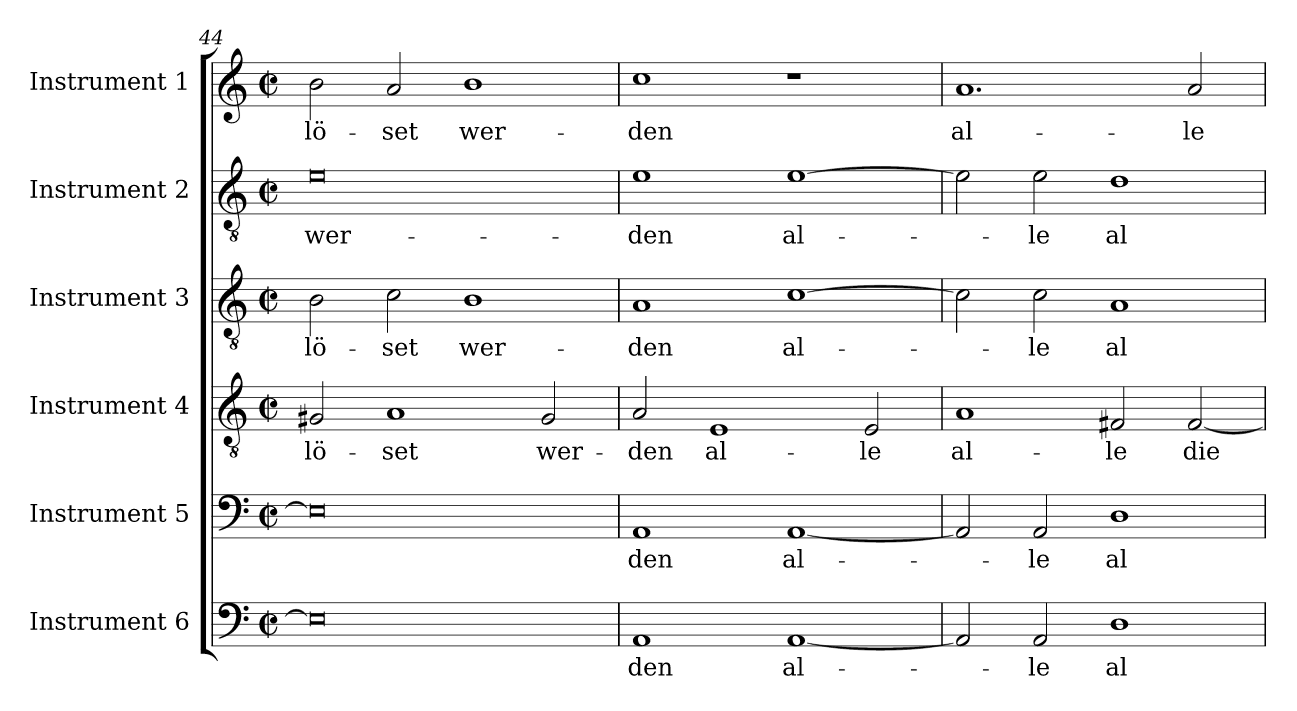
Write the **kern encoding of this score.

**kern	**text	**kern	**text	**kern	**text	**kern	**text	**kern	**text	**kern	**text
*part6	*part6	*part5	*part5	*part4	*part4	*part3	*part3	*part2	*part2	*part1	*part1
*staff6	*staff6	*staff5	*staff5	*staff4	*staff4	*staff3	*staff3	*staff2	*staff2	*staff1	*staff1
*I"Instrument 6	*	*I"Instrument 5	*	*I"Instrument 4	*	*I"Instrument 3	*	*I"Instrument 2	*	*I"Instrument 1	*
*clefF4	*	*clefF4	*	*clefGv2	*	*clefGv2	*	*clefGv2	*	*clefG2	*
*M2/2	*	*M2/2	*	*M2/2	*	*M2/2	*	*M2/2	*	*M2/2	*
*met(c|)	*	*met(c|)	*	*met(c|)	*	*met(c|)	*	*met(c|)	*	*met(c|)	*
=44	=44	=44	=44	=44	=44	=44	=44	=44	=44	=44	=44
!	!	!	!	!	!LO:LY:b:cj	!	!LO:LY:b:cj	!	!LO:LY:b:cj	!	!LO:LY:b:cj
0E]	.	0E]	.	2G#X/	-lö-	2B\	-lö-	0e	wer-	2b\	-lö-
!	!	!	!	!	!LO:LY:b:cj	!	!LO:LY:b:cj	!	!	!	!LO:LY:b:cj
.	.	.	.	1A	-set	2c\	-set	.	.	2a/	-set
!	!	!	!	!	!	!	!LO:LY:b:cj	!	!	!	!LO:LY:b:cj
.	.	.	.	.	.	1B	wer-	.	.	1b	wer-
!	!	!	!	!	!LO:LY:b:cj	!	!	!	!	!	!
.	.	.	.	2G#/	wer-	.	.	.	.	.	.
=45	=45	=45	=45	=45	=45	=45	=45	=45	=45	=45	=45
!	!LO:LY:a:cj	!	!LO:LY:b:cj	!	!LO:LY:b:cj	!	!LO:LY:b:cj	!	!LO:LY:b:cj	!	!LO:LY:b:cj
1AA	-den	1AA	-den	2A/	-den	1A	-den	1e	-den	1cc	-den
!	!	!	!	!	!LO:LY:b:cj	!	!	!	!	!	!
.	.	.	.	1E	al-	.	.	.	.	.	.
!	!LO:LY:a:cj	!	!LO:LY:b:cj	!	!	!	!LO:LY:b:cj	!	!LO:LY:b:cj	!	!
[<1AA	al-	[<1AA	al-	.	.	[>1c	al-	[>1e	al-	1r	.
!	!	!	!	!	!LO:LY:b:cj	!	!	!	!	!	!
.	.	.	.	2E/	-le	.	.	.	.	.	.
=46	=46	=46	=46	=46	=46	=46	=46	=46	=46	=46	=46
!	!	!	!	!	!LO:LY:b:cj	!	!	!	!	!	!LO:LY:b:cj
2AA/]	.	2AA/]	.	1A	al-	2c\]	.	2e\]	.	1.a	al-
!	!LO:LY:a:cj	!	!LO:LY:b:cj	!	!	!	!LO:LY:b:cj	!	!LO:LY:b:cj	!	!
2AA/	-le	2AA/	-le	.	.	2c\	-le	2e\	-le	.	.
!	!LO:LY:a:cj	!	!LO:LY:b:cj	!	!LO:LY:b:cj	!	!LO:LY:b:cj	!	!LO:LY:b:cj	!	!
1D	al-	1D	al-	2F#X/	-le	1A	al-	1d	al-	.	.
!	!	!	!	!	!LO:LY:b:cj	!	!	!	!	!	!LO:LY:b:cj
.	.	.	.	[>2F#/	die	.	.	.	.	2a/	-le
=	=	=	=	=	=	=	=	=	=	=	=
*-	*-	*-	*-	*-	*-	*-	*-	*-	*-	*-	*-
